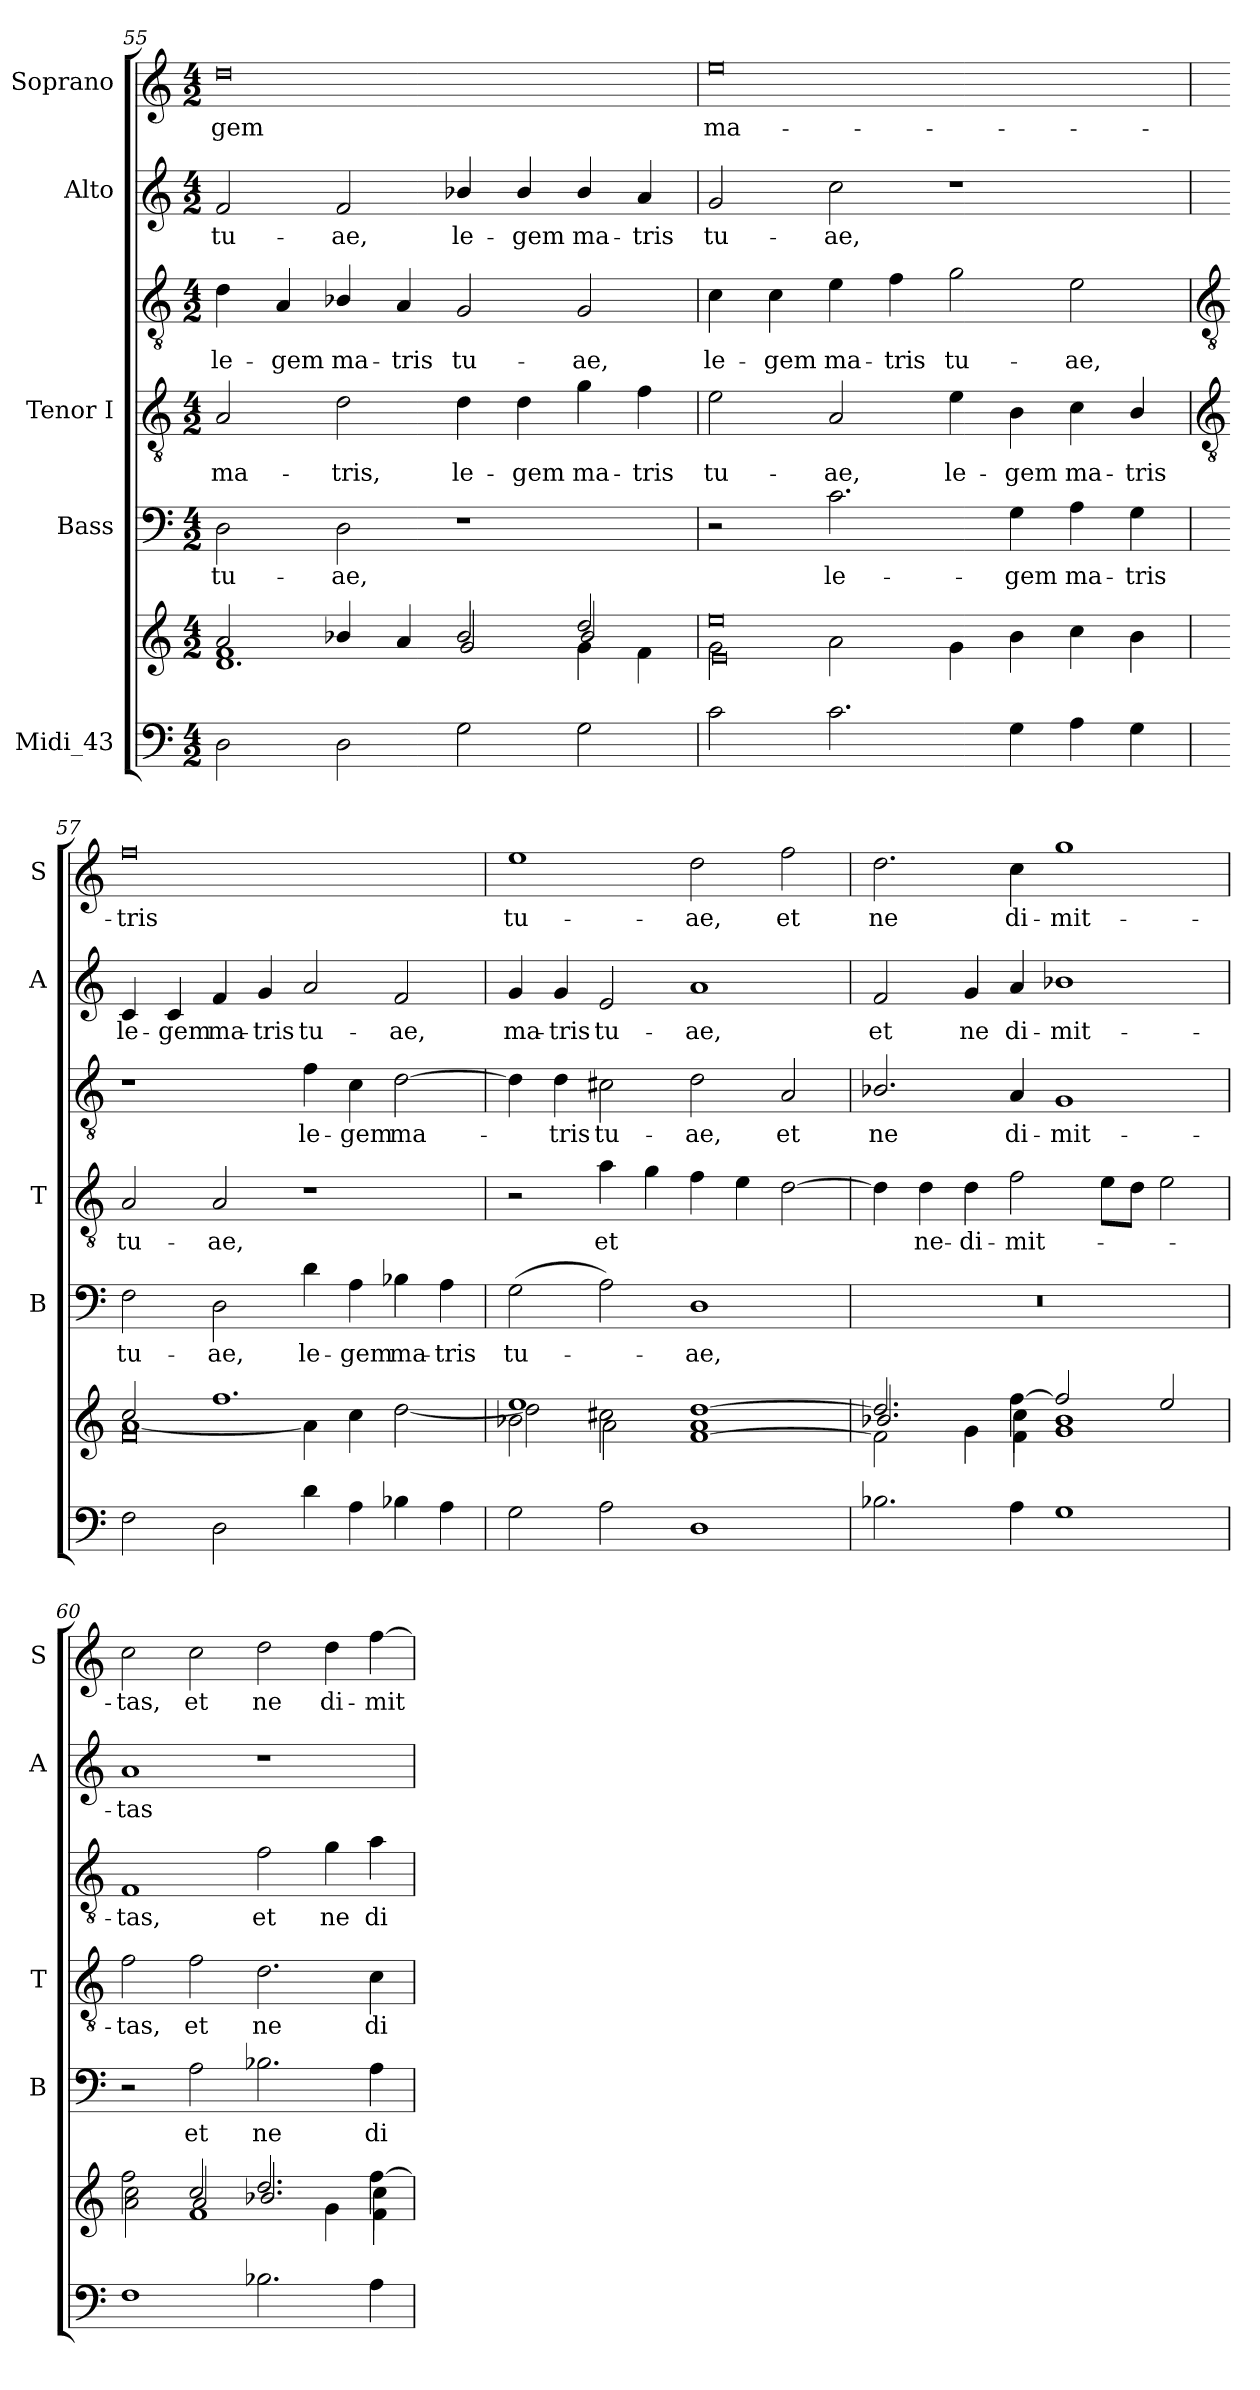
**kern	**kern	**kern	**text	**kern	**text	**kern	**text	**kern	**text	**kern	**text
*part5	*part5	*part4	*part4	*part3	*part3	*part3	*part3	*part2	*part2	*part1	*part1
*staff7	*staff6	*staff5	*staff5	*staff4	*staff4	*staff3	*staff3	*staff2	*staff2	*staff1	*staff1
*I"Midi_43	*	*I"Bass	*	*I"Tenor I	*	*	*	*I"Alto	*	*I"Soprano	*
*	*	*I'B	*	*I'T	*	*	*	*I'A	*	*I'S	*
*clefF4	*clefG2	*clefF4	*	*clefGv2	*	*clefGv2	*	*clefG2	*	*clefG2	*
*k[]	*k[]	*k[]	*	*k[]	*	*k[]	*	*k[]	*	*k[]	*
*C:	*C:	*C:	*	*C:	*	*C:	*	*C:	*	*C:	*
*M4/2	*M4/2	*M4/2	*	*M4/2	*	*M4/2	*	*M4/2	*	*M4/2	*
=55	=55	=55	=55	=55	=55	=55	=55	=55	=55	=55	=55
*	*^	*	*	*	*	*	*	*	*	*	*
*	*	*^	*	*	*	*	*	*	*	*	*	*
!	!	!	!	!	!LO:LY:b	!	!LO:LY:b	!	!LO:LY:b	!	!LO:LY:b	!	!LO:LY:b
2D	2a/	1f\	1.d\	2D	tu-	2A	ma-	4d	le-	2f	tu-	0dd	-gem
!	!	!	!	!	!	!	!	!	!LO:LY:b	!	!	!	!
.	.	.	.	.	.	.	.	4A	-gem	.	.	.	.
!	!	!	!	!	!LO:LY:b	!	!LO:LY:b	!	!LO:LY:b	!	!LO:LY:b	!	!
2D	4b-X/	.	.	2D	-ae,	2d	-tris,	4B-X/	ma-	2f	-ae,	.	.
!	!	!	!	!	!	!	!	!	!LO:LY:b	!	!	!	!
.	4a/	.	.	.	.	.	.	4A	-tris	.	.	.	.
!	!	!	!	!	!	!	!LO:LY:b	!	!LO:LY:b	!	!LO:LY:b	!	!
2G	2b-/	2g/	.	1r	.	4d	le-	2G	tu-	4b-X/	le-	.	.
!	!	!	!	!	!	!	!LO:LY:b	!	!	!	!LO:LY:b	!	!
.	.	.	.	.	.	4d	-gem	.	.	4b-/	-gem	.	.
!	!	!	!	!	!	!	!LO:LY:b	!	!LO:LY:b	!	!LO:LY:b	!	!
2G	2dd/	2b-/	4g\	.	.	4g	ma-	2G	-ae,	4b-/	ma-	.	.
!	!	!	!	!	!	!	!LO:LY:b	!	!	!	!LO:LY:b	!	!
.	.	.	4f\	.	.	4f	-tris	.	.	4a	-tris	.	.
=56	=56	=56	=56	=56	=56	=56	=56	=56	=56	=56	=56	=56	=56
!	!	!	!	!	!	!	!LO:LY:b	!	!LO:LY:b	!	!LO:LY:b	!	!LO:LY:b
2c	0ee/	2g\	0e\	2r	.	2e	tu-	4c	le-	2g	tu-	0ee	ma-
!	!	!	!	!	!	!	!	!	!LO:LY:b	!	!	!	!
.	.	.	.	.	.	.	.	4c	-gem	.	.	.	.
!	!	!	!	!	!LO:LY:b	!	!LO:LY:b	!	!LO:LY:b	!	!LO:LY:b	!	!
2.c	.	2a\	.	2.c	le-	2A	-ae,	4e	ma-	2cc	-ae,	.	.
!	!	!	!	!	!	!	!	!	!LO:LY:b	!	!	!	!
.	.	.	.	.	.	.	.	4f	-tris	.	.	.	.
!	!	!	!	!	!	!	!LO:LY:b	!	!LO:LY:b	!	!	!	!
.	.	4g\	.	.	.	4e	le-	2g	tu-	1r	.	.	.
!	!	!	!	!	!LO:LY:b	!	!LO:LY:b	!	!	!	!	!	!
4G	.	4b\	.	4G	-gem	4B	-gem	.	.	.	.	.	.
!	!	!	!	!	!LO:LY:b	!	!LO:LY:b	!	!LO:LY:b	!	!	!	!
4A	.	4cc\	.	4A	ma-	4c	ma-	2e	-ae,	.	.	.	.
!	!	!	!	!	!LO:LY:b	!	!LO:LY:b	!	!	!	!	!	!
4G	.	4b\	.	4G	-tris	4B/	-tris	.	.	.	.	.	.
!!LO:LB:g=z
=57	=57	=57	=57	=57	=57	=57	=57	=57	=57	=57	=57	=57	=57
*	*	*	*	*	*	*clefGv2	*	*clefGv2	*	*	*	*	*
!	!	!	!	!	!LO:LY:b	!	!LO:LY:b	!	!	!	!LO:LY:b	!	!LO:LY:b
2F	2cc/	[1a\	0f\	2F	tu-	2A	tu-	1r	.	4c	le-	0ff	-tris
!	!	!	!	!	!	!	!	!	!	!	!LO:LY:b	!	!
.	.	.	.	.	.	.	.	.	.	4c	-gem	.	.
!	!	!	!	!	!LO:LY:b	!	!LO:LY:b	!	!	!	!LO:LY:b	!	!
2D	1.ff/	.	.	2D	-ae,	2A	-ae,	.	.	4f	ma-	.	.
!	!	!	!	!	!	!	!	!	!	!	!LO:LY:b	!	!
.	.	.	.	.	.	.	.	.	.	4g	-tris	.	.
!	!	!	!	!	!LO:LY:b	!	!	!	!LO:LY:b	!	!LO:LY:b	!	!
4d	.	4a\]	.	4d	le-	1r	.	4f	le-	2a	tu-	.	.
!	!	!	!	!	!LO:LY:b	!	!	!	!LO:LY:b	!	!	!	!
4A	.	4cc\	.	4A	-gem	.	.	4c	-gem	.	.	.	.
!	!	!	!	!	!LO:LY:b	!	!	!	!LO:LY:b	!	!LO:LY:b	!	!
4B-X	.	[2dd\	.	4B-X	ma-	.	.	[2d	ma-	2f	-ae,	.	.
!	!	!	!	!	!LO:LY:b	!	!	!	!	!	!	!	!
4A	.	.	.	4A	-tris	.	.	.	.	.	.	.	.
=58	=58	=58	=58	=58	=58	=58	=58	=58	=58	=58	=58	=58	=58
!	!	!	!	!	!LO:LY:b	!	!	!	!	!	!LO:LY:b	!	!LO:LY:b
2G	1ee/	2dd\]	2b-X\	(>2G	tu-	2r	.	4d]	.	4g	ma-	1ee	tu-
!	!	!	!	!	!	!	!	!	!LO:LY:b	!	!LO:LY:b	!	!
.	.	.	.	.	.	.	.	4d	tris	4g	-tris	.	.
!	!	!	!	!	!	!	!LO:LY:b	!	!LO:LY:b	!	!LO:LY:b	!	!
2A	.	2cc#X\	2a\	2A)	.	4a	et	2c#X	tu-	2e	tu-	.	.
.	.	.	.	.	.	4g	.	.	.	.	.	.	.
!	!	!	!	!	!LO:LY:b	!	!	!	!LO:LY:b	!	!LO:LY:b	!	!LO:LY:b
1D	[1dd/	1a\	[1f\	1D	ae,	4f	.	2d	-ae,	1a	-ae,	2dd	-ae,
.	.	.	.	.	.	4e	.	.	.	.	.	.	.
!	!	!	!	!	!	!	!	!	!LO:LY:b	!	!	!	!LO:LY:b
.	.	.	.	.	.	[2d	.	2A	et	.	.	2ff	et
=59	=59	=59	=59	=59	=59	=59	=59	=59	=59	=59	=59	=59	=59
!	!	!	!	!	!	!	!	!	!LO:LY:b	!	!LO:LY:b	!	!LO:LY:b
2.B-X	2.dd/]	2.b-X/	2f\]	0r	.	4d]	.	2.B-X/	ne	2f	et	2.dd	ne
!	!	!	!	!	!	!	!LO:LY:b	!	!	!	!	!	!
.	.	.	.	.	.	4d	-ne-	.	.	.	.	.	.
!	!	!	!	!	!	!	!LO:LY:b	!	!	!	!LO:LY:b	!	!
.	.	.	4g\	.	.	4d	-di-	.	.	4g	ne	.	.
!	!	!	!	!	!	!	!LO:LY:b	!	!LO:LY:b	!	!LO:LY:b	!	!LO:LY:b
4A	[4ff\	4cc\	4f\	.	.	2f	-mit-	4A	di-	4a	di-	4cc	di-
!	!	!	!	!	!	!	!	!	!LO:LY:b	!	!LO:LY:b	!	!LO:LY:b
1G	2ff/]	1b-\	1g\	.	.	.	.	1G	-mit-	1b-X/	-mit-	1gg	-mit-
.	.	.	.	.	.	8eL	.	.	.	.	.	.	.
.	.	.	.	.	.	8dJ	.	.	.	.	.	.	.
.	2ee/	.	.	.	.	2e	.	.	.	.	.	.	.
=60	=60	=60	=60	=60	=60	=60	=60	=60	=60	=60	=60	=60	=60
!	!	!	!	!	!	!	!LO:LY:b	!	!LO:LY:b	!	!LO:LY:b	!	!LO:LY:b
1F	2ff\	2cc\	2a\	2r	.	2f	-tas,	1F	tas,	1a	-tas	2cc	-tas,
!	!	!	!	!	!LO:LY:b	!	!LO:LY:b	!	!	!	!	!	!LO:LY:b
.	2cc/	2a/	1f\	2A	et	2f	et	.	.	.	.	2cc	et
!	!	!	!	!	!LO:LY:b	!	!LO:LY:b	!	!LO:LY:b	!	!	!	!LO:LY:b
2.B-X	2.dd/	2.b-X/	.	2.B-X	ne	2.d	ne	2f	et	1r	.	2dd	ne
!	!	!	!	!	!	!	!	!	!LO:LY:b	!	!	!	!LO:LY:b
.	.	.	4g\	.	.	.	.	4g	ne	.	.	4dd	di-
!	!	!	!	!	!LO:LY:b	!	!LO:LY:b	!	!LO:LY:b	!	!	!	!LO:LY:b
4A	[4ff\	4cc\	4f\	4A	di-	4c	di-	4a	di-	.	.	[4ff	-mit-
*	*v	*v	*v	*	*	*	*	*	*	*	*	*	*
=	=	=	=	=	=	=	=	=	=	=	=
*-	*-	*-	*-	*-	*-	*-	*-	*-	*-	*-	*-
